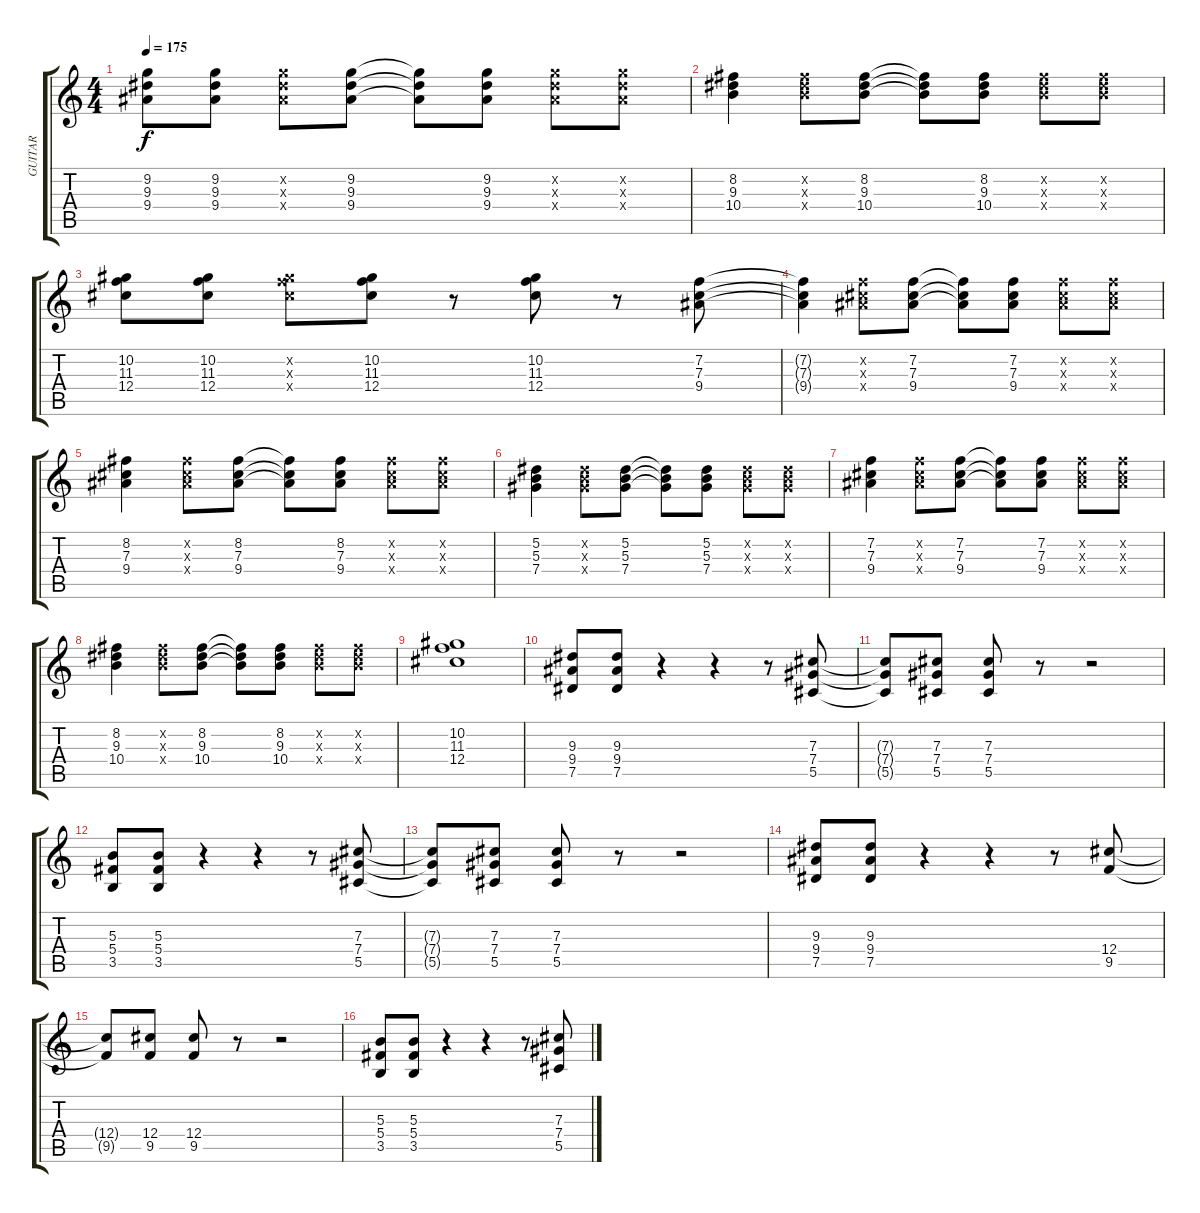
\track ("GUITAR" "GUITAR") {instrument acousticguitarnylon}
\staff {score tabs}
\tuning (Eb4 Bb3 Gb3 Db3 Ab2 Eb2) {hide}
\ts (4 4)
\tempo 175
\clef g2
\ks c
(9.2{t} 9.3{t} 9.4{t}).8{dy f} (9.2 9.3 9.4).8 (9.2{x} 9.3{x} 9.4{x}).8 (9.2 9.3 9.4).8 (9.2{t} 9.3{t} 9.4{t}).8 (9.2 9.3 9.4).8 (9.2{x} 9.3{x} 9.4{x}).8 (9.2{x} 9.3{x} 9.4{x}).8 |
(8.2 9.3 10.4).4 (8.2{x} 9.3{x} 10.4{x}).8 (8.2 9.3 10.4).8 (8.2{t} 9.3{t} 10.4{t}).8 (8.2 9.3 10.4).8 (8.2{x} 9.3{x} 10.4{x}).8 (8.2{x} 9.3{x} 10.4{x}).8 |
(10.2 11.3 12.4).8 (10.2 11.3 12.4).8 (10.2{x} 11.3{x} 12.4{x}).8 (10.2 11.3 12.4).8 r.8 (10.2 11.3 12.4).8 r.8 (7.2 7.3 9.4).8 |
(7.2{t} 7.3{t} 9.4{t}).4 (7.2{x} 7.3{x} 9.4{x}).8 (7.2 7.3 9.4).8 (7.2{t} 7.3{t} 9.4{t}).8 (7.2 7.3 9.4).8 (7.2{x} 7.3{x} 9.4{x}).8 (7.2{x} 7.3{x} 9.4{x}).8 |
(8.2 7.3 9.4).4 (8.2{x} 7.3{x} 9.4{x}).8 (8.2 7.3 9.4).8 (8.2{t} 7.3{t} 9.4{t}).8 (8.2 7.3 9.4).8 (8.2{x} 7.3{x} 9.4{x}).8 (8.2{x} 7.3{x} 9.4{x}).8 |
(5.2 5.3 7.4).4 (5.2{x} 5.3{x} 7.4{x}).8 (5.2 5.3 7.4).8 (5.2{t} 5.3{t} 7.4{t}).8 (5.2 5.3 7.4).8 (5.2{x} 5.3{x} 7.4{x}).8 (5.2{x} 5.3{x} 7.4{x}).8 |
(7.2 7.3 9.4).4 (7.2{x} 7.3{x} 9.4{x}).8 (7.2 7.3 9.4).8 (7.2{t} 7.3{t} 9.4{t}).8 (7.2 7.3 9.4).8 (7.2{x} 7.3{x} 9.4{x}).8 (7.2{x} 7.3{x} 9.4{x}).8 |
(8.2 9.3 10.4).4 (8.2{x} 9.3{x} 10.4{x}).8 (8.2 9.3 10.4).8 (8.2{t} 9.3{t} 10.4{t}).8 (8.2 9.3 10.4).8 (8.2{x} 9.3{x} 10.4{x}).8 (8.2{x} 9.3{x} 10.4{x}).8 |
(10.2 11.3 12.4).1 |
(9.3 9.4 7.5).8 (9.3 9.4 7.5).8 r.4 r.4 r.8 (7.3 7.4 5.5).8 |
(7.3{t} 7.4{t} 5.5{t}).8 (7.3 7.4 5.5).8 (7.3 7.4 5.5).8 r.8 r.2 |
(5.3 5.4 3.5).8 (5.3 5.4 3.5).8 r.4 r.4 r.8 (7.3 7.4 5.5).8 |
(7.3{t} 7.4{t} 5.5{t}).8 (7.3 7.4 5.5).8 (7.3 7.4 5.5).8 r.8 r.2 |
(9.3 9.4 7.5).8 (9.3 9.4 7.5).8 r.4 r.4 r.8 (12.4 9.5).8 |
(12.4{t} 9.5{t}).8 (12.4 9.5).8 (12.4 9.5).8 r.8 r.2 |
(5.3 5.4 3.5).8 (5.3 5.4 3.5).8 r.4 r.4 r.8 (7.3 7.4 5.5).8
